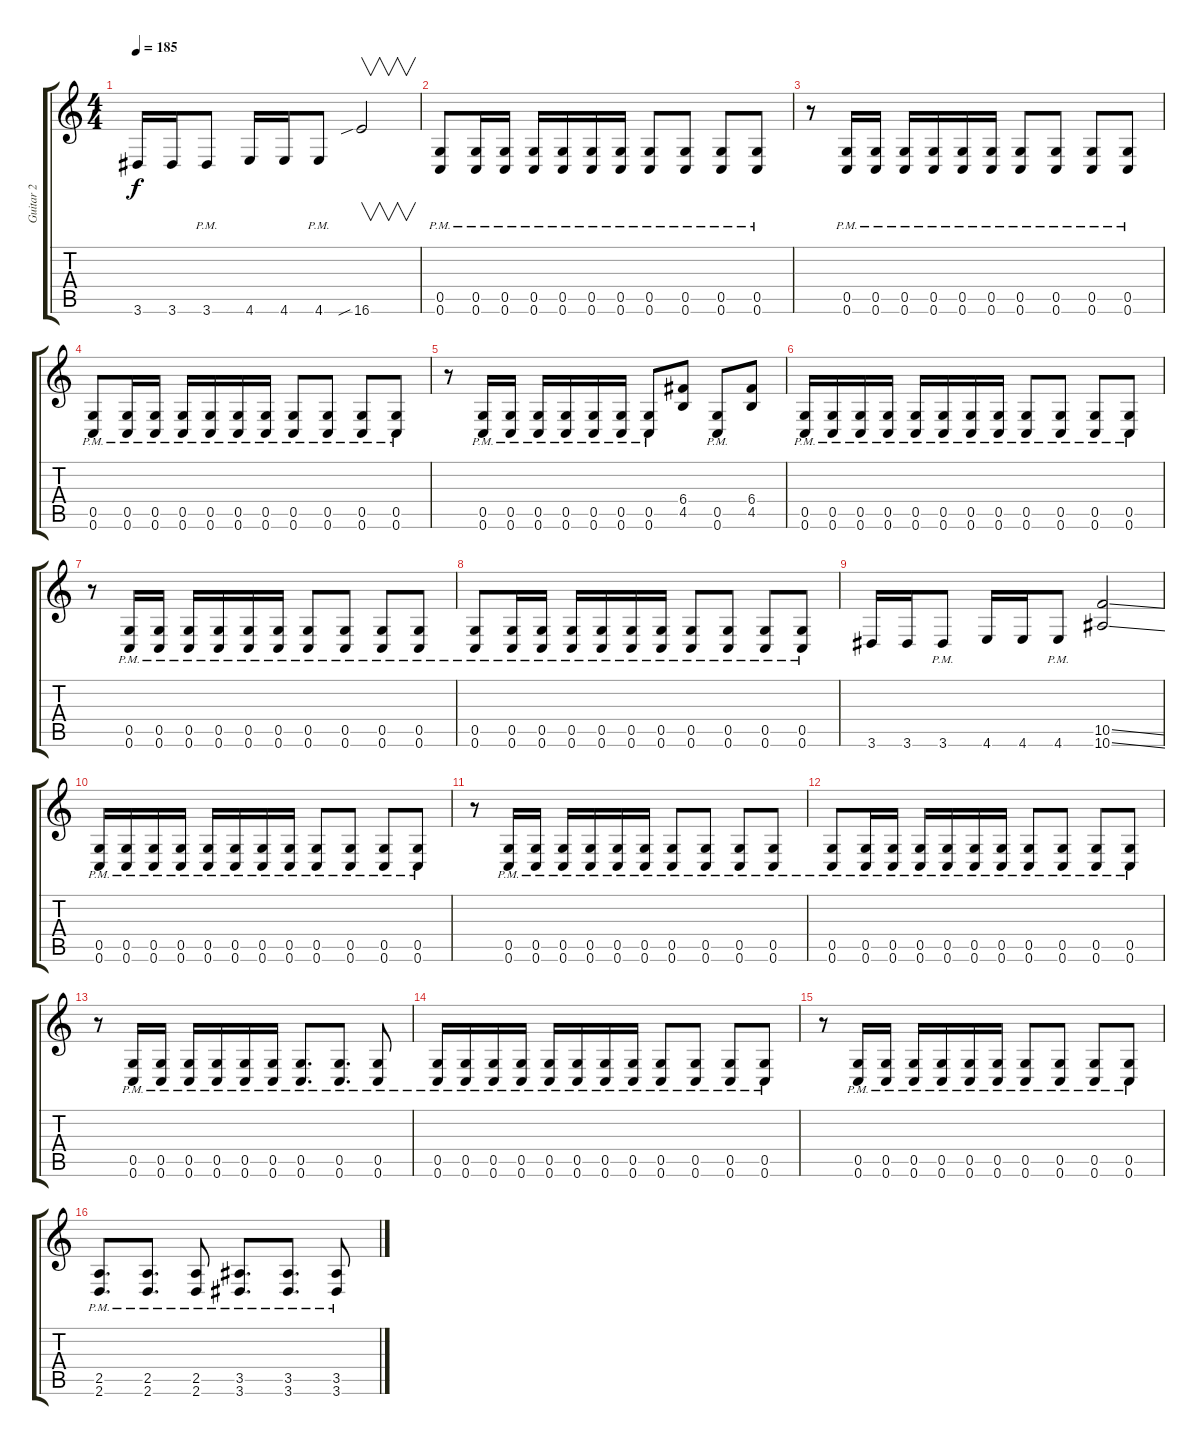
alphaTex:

\track ("Guitar 2" "Guitar 2") {instrument distortionguitar}
\staff {score tabs}
\tuning (D4 A3 F3 C3 G2 C2) {hide}
\ts (4 4)
\tempo 185
\clef g2
\ks c
3.6.16{dy f} 3.6.16 3.6{pm}.8 4.6.16 4.6.16 4.6{pm}.8 16.6{sib}.2{v} |
(0.5{pm} 0.6{pm}).8 (0.5{pm} 0.6{pm}).16 (0.5{pm} 0.6{pm}).16 (0.5{pm} 0.6{pm}).16 (0.5{pm} 0.6{pm}).16 (0.5{pm} 0.6{pm}).16 (0.5{pm} 0.6{pm}).16 (0.5{pm} 0.6{pm}).8 (0.5{pm} 0.6{pm}).8 (0.5{pm} 0.6{pm}).8 (0.5{pm} 0.6{pm}).8 |
r.8 (0.5{pm} 0.6{pm}).16 (0.5{pm} 0.6{pm}).16 (0.5{pm} 0.6{pm}).16 (0.5{pm} 0.6{pm}).16 (0.5{pm} 0.6{pm}).16 (0.5{pm} 0.6{pm}).16 (0.5{pm} 0.6{pm}).8 (0.5{pm} 0.6{pm}).8 (0.5{pm} 0.6{pm}).8 (0.5{pm} 0.6{pm}).8 |
(0.5{pm} 0.6{pm}).8 (0.5{pm} 0.6{pm}).16 (0.5{pm} 0.6{pm}).16 (0.5{pm} 0.6{pm}).16 (0.5{pm} 0.6{pm}).16 (0.5{pm} 0.6{pm}).16 (0.5{pm} 0.6{pm}).16 (0.5{pm} 0.6{pm}).8 (0.5{pm} 0.6{pm}).8 (0.5{pm} 0.6{pm}).8 (0.5{pm} 0.6{pm}).8 |
r.8 (0.5{pm} 0.6{pm}).16 (0.5{pm} 0.6{pm}).16 (0.5{pm} 0.6{pm}).16 (0.5{pm} 0.6{pm}).16 (0.5{pm} 0.6{pm}).16 (0.5{pm} 0.6{pm}).16 (0.5{pm} 0.6{pm}).8 (6.4 4.5).8 (0.5{pm} 0.6{pm}).8 (6.4 4.5).8 |
(0.5{pm} 0.6{pm}).16 (0.5{pm} 0.6{pm}).16 (0.5{pm} 0.6{pm}).16 (0.5{pm} 0.6{pm}).16 (0.5{pm} 0.6{pm}).16 (0.5{pm} 0.6{pm}).16 (0.5{pm} 0.6{pm}).16 (0.5{pm} 0.6{pm}).16 (0.5{pm} 0.6{pm}).8 (0.5{pm} 0.6{pm}).8 (0.5{pm} 0.6{pm}).8 (0.5{pm} 0.6{pm}).8 |
r.8 (0.5{pm} 0.6{pm}).16 (0.5{pm} 0.6{pm}).16 (0.5{pm} 0.6{pm}).16 (0.5{pm} 0.6{pm}).16 (0.5{pm} 0.6{pm}).16 (0.5{pm} 0.6{pm}).16 (0.5{pm} 0.6{pm}).8 (0.5{pm} 0.6{pm}).8 (0.5{pm} 0.6{pm}).8 (0.5{pm} 0.6{pm}).8 |
(0.5{pm} 0.6{pm}).8 (0.5{pm} 0.6{pm}).16 (0.5{pm} 0.6{pm}).16 (0.5{pm} 0.6{pm}).16 (0.5{pm} 0.6{pm}).16 (0.5{pm} 0.6{pm}).16 (0.5{pm} 0.6{pm}).16 (0.5{pm} 0.6{pm}).8 (0.5{pm} 0.6{pm}).8 (0.5{pm} 0.6{pm}).8 (0.5{pm} 0.6{pm}).8 |
3.6.16 3.6.16 3.6{pm}.8 4.6.16 4.6.16 4.6{pm}.8 (10.5{ss} 10.6{ss}).2 |
(0.5{pm} 0.6{pm}).16 (0.5{pm} 0.6{pm}).16 (0.5{pm} 0.6{pm}).16 (0.5{pm} 0.6{pm}).16 (0.5{pm} 0.6{pm}).16 (0.5{pm} 0.6{pm}).16 (0.5{pm} 0.6{pm}).16 (0.5{pm} 0.6{pm}).16 (0.5{pm} 0.6{pm}).8 (0.5{pm} 0.6{pm}).8 (0.5{pm} 0.6{pm}).8 (0.5{pm} 0.6{pm}).8 |
r.8 (0.5{pm} 0.6{pm}).16 (0.5{pm} 0.6{pm}).16 (0.5{pm} 0.6{pm}).16 (0.5{pm} 0.6{pm}).16 (0.5{pm} 0.6{pm}).16 (0.5{pm} 0.6{pm}).16 (0.5{pm} 0.6{pm}).8 (0.5{pm} 0.6{pm}).8 (0.5{pm} 0.6{pm}).8 (0.5{pm} 0.6{pm}).8 |
(0.5{pm} 0.6{pm}).8 (0.5{pm} 0.6{pm}).16 (0.5{pm} 0.6{pm}).16 (0.5{pm} 0.6{pm}).16 (0.5{pm} 0.6{pm}).16 (0.5{pm} 0.6{pm}).16 (0.5{pm} 0.6{pm}).16 (0.5{pm} 0.6{pm}).8 (0.5{pm} 0.6{pm}).8 (0.5{pm} 0.6{pm}).8 (0.5{pm} 0.6{pm}).8 |
r.8 (0.5{pm} 0.6{pm}).16 (0.5{pm} 0.6{pm}).16 (0.5{pm} 0.6{pm}).16 (0.5{pm} 0.6{pm}).16 (0.5{pm} 0.6{pm}).16 (0.5{pm} 0.6{pm}).16 (0.5{pm} 0.6{pm}).8{d} (0.5{pm} 0.6{pm}).8{d} (0.5{pm} 0.6{pm}).8 |
(0.5{pm} 0.6{pm}).16 (0.5{pm} 0.6{pm}).16 (0.5{pm} 0.6{pm}).16 (0.5{pm} 0.6{pm}).16 (0.5{pm} 0.6{pm}).16 (0.5{pm} 0.6{pm}).16 (0.5{pm} 0.6{pm}).16 (0.5{pm} 0.6{pm}).16 (0.5{pm} 0.6{pm}).8 (0.5{pm} 0.6{pm}).8 (0.5{pm} 0.6{pm}).8 (0.5{pm} 0.6{pm}).8 |
r.8 (0.5{pm} 0.6{pm}).16 (0.5{pm} 0.6{pm}).16 (0.5{pm} 0.6{pm}).16 (0.5{pm} 0.6{pm}).16 (0.5{pm} 0.6{pm}).16 (0.5{pm} 0.6{pm}).16 (0.5{pm} 0.6{pm}).8 (0.5{pm} 0.6{pm}).8 (0.5{pm} 0.6{pm}).8 (0.5{pm} 0.6{pm}).8 |
(2.5{pm} 2.6{pm}).8{d} (2.5{pm} 2.6{pm}).8{d} (2.5{pm} 2.6{pm}).8 (3.5{pm} 3.6{pm}).8{d} (3.5{pm} 3.6{pm}).8{d} (3.5{pm} 3.6{pm}).8
